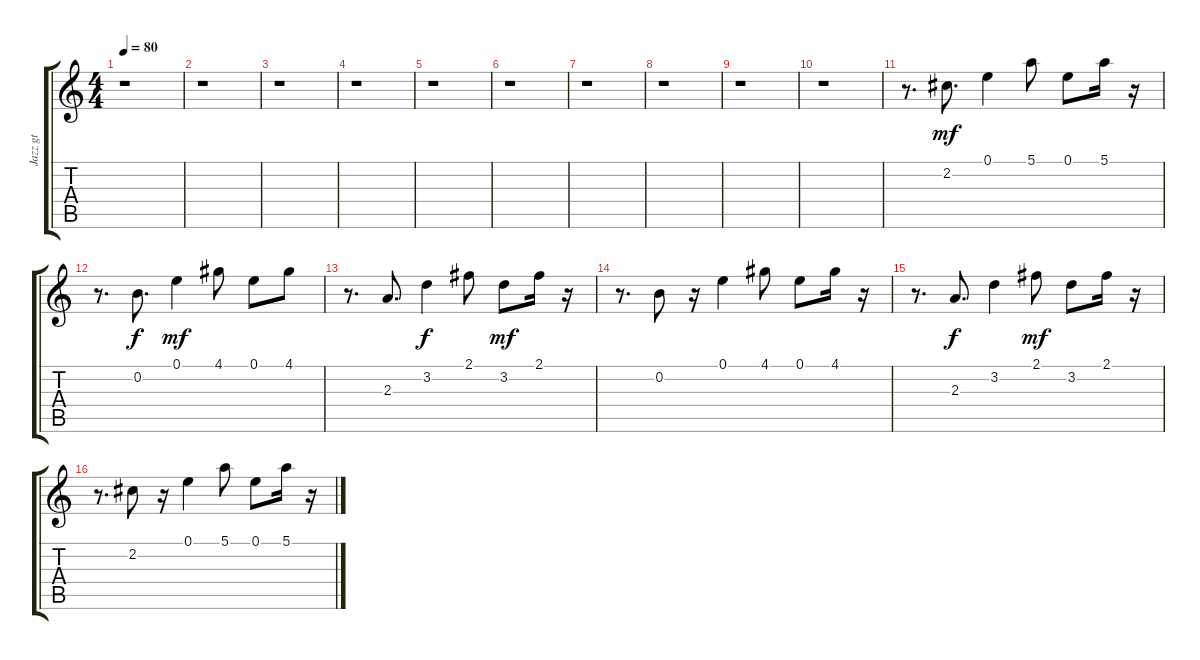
\track ("Jazz gt " "Jazz gt ") {instrument electricguitarjazz}
\staff {score tabs}
\tuning (E4 B3 G3 D3 A2 E2) {hide}
\ts (4 4)
\tempo 80
\clef g2
\ks c
r.1{dy mf} |
r.1 |
r.1 |
r.1 |
r.1 |
r.1 |
r.1 |
r.1 |
r.1 |
r.1 |
r.8{d} 2.2.8{d} 0.1.4 5.1.8 0.1.8 5.1.16 r.16 |
r.8{d} 0.2.8{d dy f} 0.1.4{dy mf} 4.1.8 0.1.8 4.1.8 |
r.8{d} 2.3.8{d} 3.2.4{dy f} 2.1.8 3.2.8{dy mf} 2.1.16 r.16 |
r.8{d} 0.2.8 r.16 0.1.4 4.1.8 0.1.8 4.1.16 r.16 |
r.8{d} 2.3.8{d dy f} 3.2.4 2.1.8{dy mf} 3.2.8 2.1.16 r.16 |
r.8{d} 2.2.8 r.16 0.1.4 5.1.8 0.1.8 5.1.16 r.16
